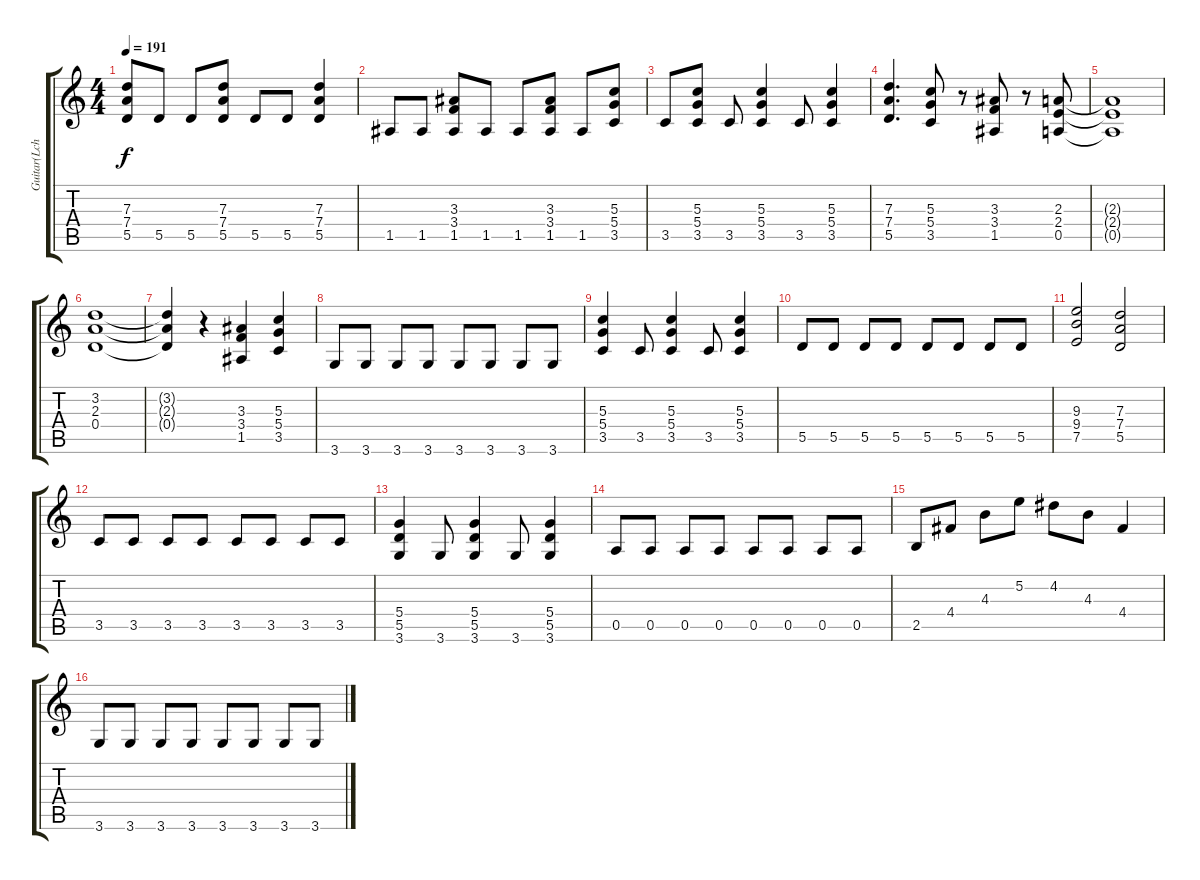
\track ("Guitar(Lch.)" "Guitar(Lch") {instrument distortionguitar}
\staff {score tabs}
\tuning (E4 B3 G3 D3 A2 E2) {hide}
\ts (4 4)
\tempo 191
\clef g2
\ks c
(7.3 7.4 5.5).8{dy f} 5.5.8 5.5.8 (7.3 7.4 5.5).8 5.5.8 5.5.8 (7.3 7.4 5.5).4 |
1.5.8 1.5.8 (3.3 3.4 1.5).8 1.5.8 1.5.8 (3.3 3.4 1.5).8 1.5.8 (5.3 5.4 3.5).8 |
3.5.8 (5.3 5.4 3.5).8 3.5.8 (5.3 5.4 3.5).4 3.5.8 (5.3 5.4 3.5).4 |
(7.3 7.4 5.5).4{d} (5.3 5.4 3.5).8 r.8 (3.3 3.4 1.5).8 r.8 (2.3 2.4 0.5).8 |
(2.3{t} 2.4{t} 0.5{t}).1 |
(3.2 2.3 0.4).1 |
(3.2{t} 2.3{t} 0.4{t}).4 r.4 (3.3 3.4 1.5).4 (5.3 5.4 3.5).4 |
3.6.8 3.6.8 3.6.8 3.6.8 3.6.8 3.6.8 3.6.8 3.6.8 |
(5.3 5.4 3.5).4 3.5.8 (5.3 5.4 3.5).4 3.5.8 (5.3 5.4 3.5).4 |
5.5.8 5.5.8 5.5.8 5.5.8 5.5.8 5.5.8 5.5.8 5.5.8 |
(9.3 9.4 7.5).2 (7.3 7.4 5.5).2 |
3.5.8 3.5.8 3.5.8 3.5.8 3.5.8 3.5.8 3.5.8 3.5.8 |
(5.4 5.5 3.6).4 3.6.8 (5.4 5.5 3.6).4 3.6.8 (5.4 5.5 3.6).4 |
0.5.8 0.5.8 0.5.8 0.5.8 0.5.8 0.5.8 0.5.8 0.5.8 |
2.5.8 4.4.8 4.3.8 5.2.8 4.2.8 4.3.8 4.4.4 |
3.6.8 3.6.8 3.6.8 3.6.8 3.6.8 3.6.8 3.6.8 3.6.8
